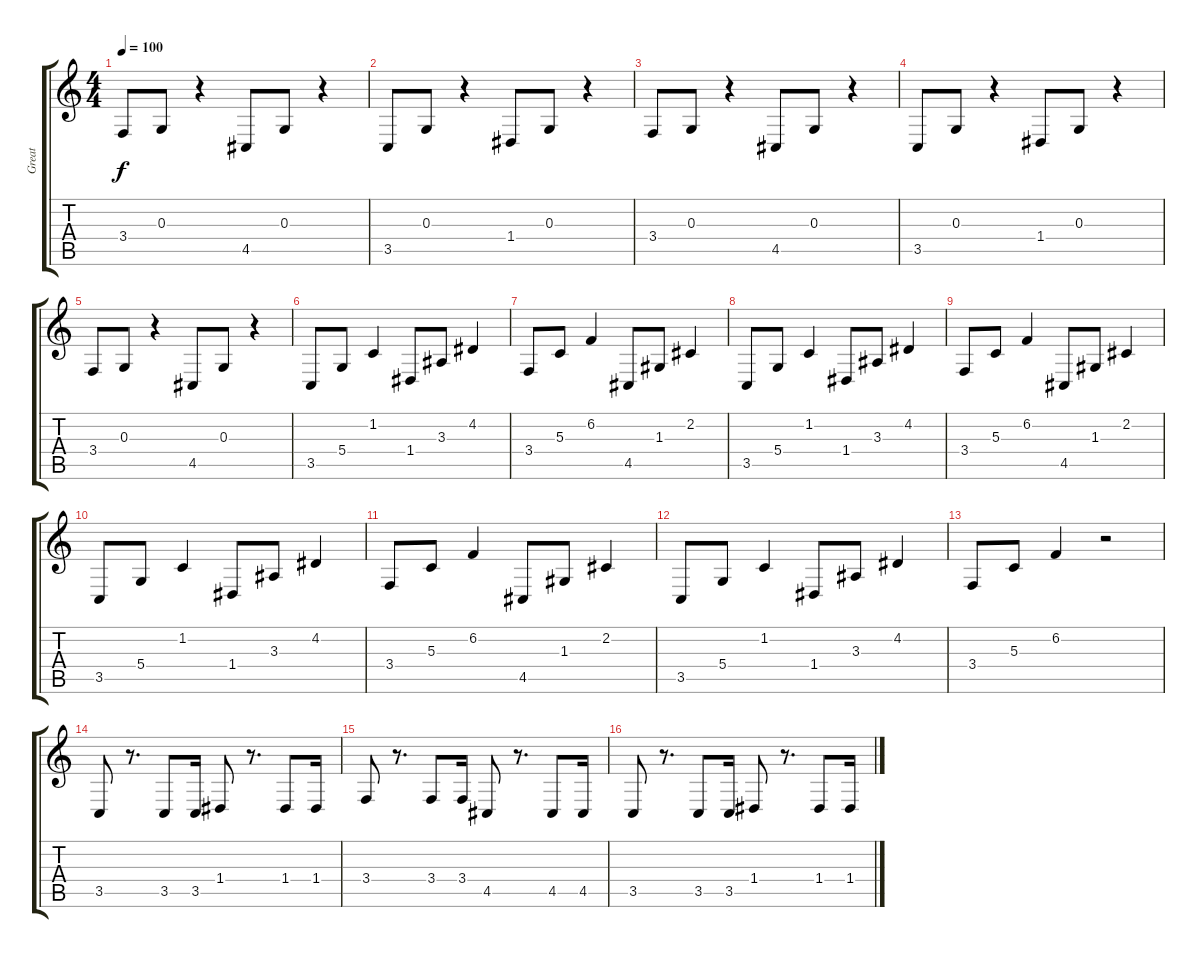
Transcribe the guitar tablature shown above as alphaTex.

\track ("     Great" "     Great") {instrument lead2sawtooth}
\staff {score tabs}
\tuning (E4 B3 G3 D3 A2 E2) {hide}
\ts (4 4)
\tempo 100
\clef g2
\ks c
3.4.8{dy f} 0.3.8 r.4 4.5.8 0.3.8 r.4 |
3.5.8{volume 13 instrument fretlessbass} 0.3.8 r.4 1.4.8 0.3.8 r.4 |
3.4.8 0.3.8 r.4 4.5.8 0.3.8 r.4 |
3.5.8{volume 13 instrument fretlessbass} 0.3.8 r.4 1.4.8 0.3.8 r.4 |
3.4.8 0.3.8 r.4 4.5.8 0.3.8 r.4 |
3.5.8{volume 14 instrument vibraphone} 5.4.8 1.2.4 1.4.8 3.3.8 4.2.4 |
3.4.8 5.3.8 6.2.4 4.5.8 1.3.8 2.2.4 |
3.5.8 5.4.8 1.2.4 1.4.8 3.3.8 4.2.4 |
3.4.8 5.3.8 6.2.4 4.5.8 1.3.8 2.2.4 |
3.5.8{volume 14 instrument vibraphone} 5.4.8 1.2.4 1.4.8 3.3.8 4.2.4 |
3.4.8 5.3.8 6.2.4 4.5.8 1.3.8 2.2.4 |
3.5.8{volume 14 instrument vibraphone} 5.4.8 1.2.4 1.4.8 3.3.8 4.2.4 |
3.4.8 5.3.8 6.2.4 r.2 |
3.5.8{instrument lead2sawtooth} r.8{d} 3.5.8 3.5.16 1.4.8 r.8{d} 1.4.8 1.4.16 |
3.4.8 r.8{d} 3.4.8 3.4.16 4.5.8 r.8{d} 4.5.8 4.5.16 |
3.5.8{instrument lead2sawtooth} r.8{d} 3.5.8 3.5.16 1.4.8 r.8{d} 1.4.8 1.4.16
